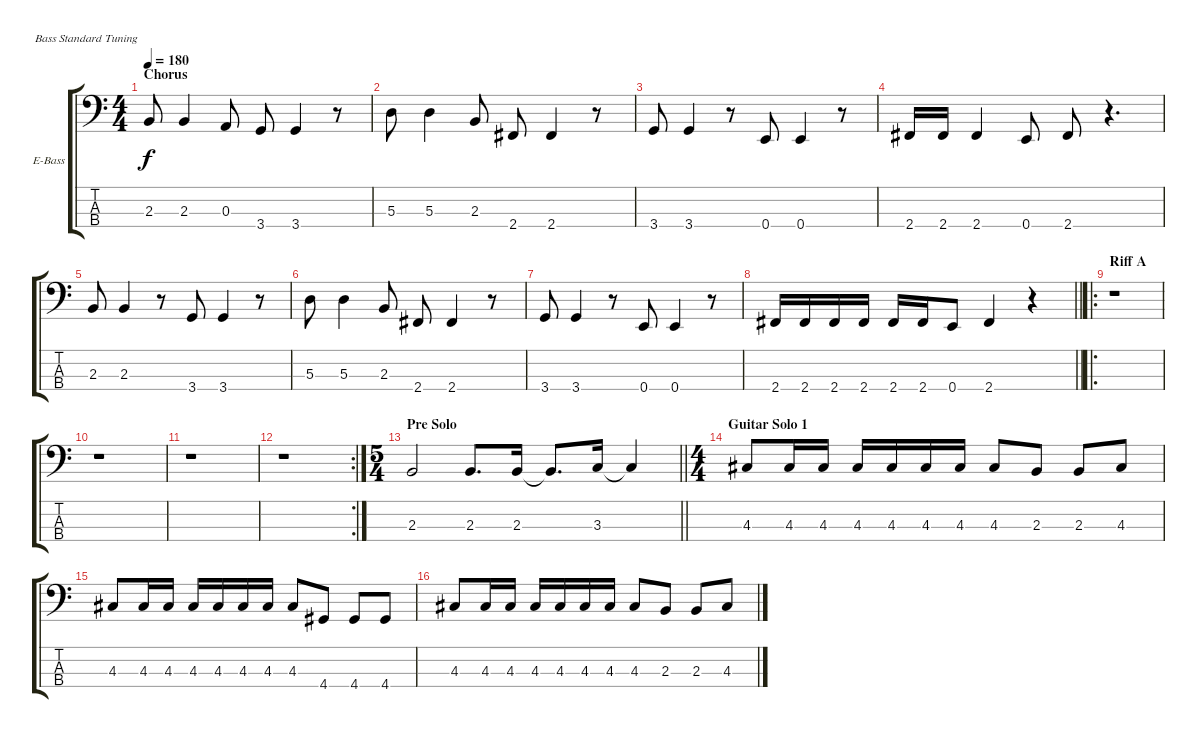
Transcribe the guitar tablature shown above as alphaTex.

\bracketExtendMode groupsimilarinstruments
\firstSystemTrackNameOrientation horizontal
\otherSystemsTrackNameOrientation horizontal
\track ("Bass" "E-Bass") {instrument electricbasspick}
\staff {score tabs}
\tuning (G2 D2 A1 E1)
\ts (4 4)
\section ("" "Chorus")
\tempo 180
\clef f4
\ks c
2.3.8{dy f} 2.3.4 0.3.8 3.4.8 3.4.4 r.8 |
5.3.8 5.3.4 2.3.8 2.4.8 2.4.4 r.8 |
3.4.8 3.4.4 r.8 0.4.8 0.4.4 r.8 |
2.4.16 2.4.16 2.4.4 0.4.8 2.4.8 r.4{d} |
2.3.8 2.3.4 r.8 3.4.8 3.4.4 r.8 |
5.3.8 5.3.4 2.3.8 2.4.8 2.4.4 r.8 |
3.4.8 3.4.4 r.8 0.4.8 0.4.4 r.8 |
\barLineRight lightlight
2.4.16 2.4.16 2.4.16 2.4.16 2.4.16 2.4.16 0.4.8 2.4.4 r.4 |
\ro
\section ("" "Riff A")
r.1 |
r.1 |
r.1 |
\rc 2
r.1 |
\ts (5 4)
\beaming (8 6 4)
\section ("" "Pre Solo")
\barLineRight lightlight
2.3.2 2.3.8{d} 2.3.16 2.3{t}.8{d} 3.3.16 3.3{t}.4 |
\ts (4 4)
\beaming (8 2 2 2 2)
\section ("" "Guitar Solo 1")
4.3.8 4.3.16 4.3.16 4.3.16 4.3.16 4.3.16 4.3.16 4.3.8 2.3.8 2.3.8 4.3.8 |
4.3.8 4.3.16 4.3.16 4.3.16 4.3.16 4.3.16 4.3.16 4.3.8 4.4.8 4.4.8 4.4.8 |
4.3.8 4.3.16 4.3.16 4.3.16 4.3.16 4.3.16 4.3.16 4.3.8 2.3.8 2.3.8 4.3.8
